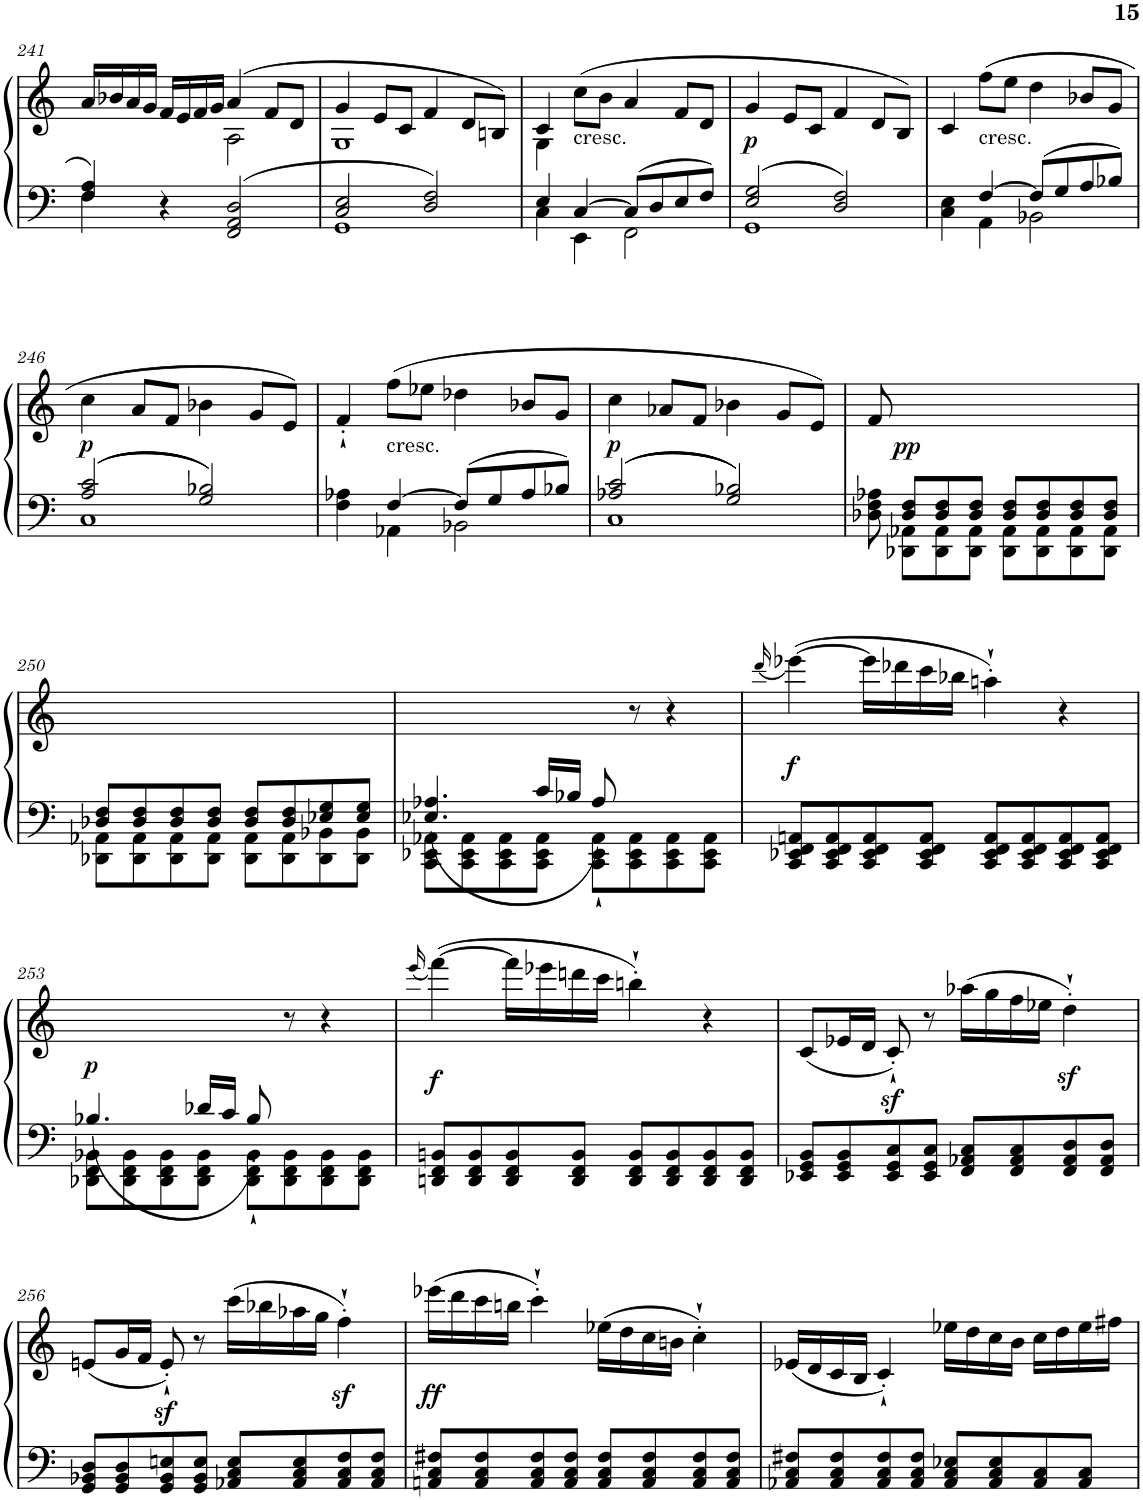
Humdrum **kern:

**kern	**kern	**dynam
*part1	*part1	*part1
*staff2	*staff1	*staff1/2
*I"Piano	*	*
*I'Pno	*	*
!!LO:PB:g=z
*clefF4	*clefG2	*
*k[]	*k[]	*
*M4/4	*M4/4	*
=241	=241	=241
*^	*^	*
4F/ 4A/	4F\	16a/LL	2ryy	.
.	.	16b-X/	.	.
.	.	16a/	.	.
.	.	16g/JJ	.	.
4r	2.ryy	16f/LL	.	.
.	.	16e/	.	.
.	.	16f/	.	.
.	.	16g/JJ	.	.
2FF/ 2AA/ 2D/	.	(4a/	2A\	.
.	.	8f/L	.	.
.	.	8d/J	.	.
=242	=242	=242	=242	=242
2C/ 2E/	1GG	4g/	1G	.
.	.	8e/L	.	.
.	.	8c/J	.	.
2D/ 2F/	.	4f/	.	.
.	.	8d/L	.	.
.	.	8Bn/J)	.	.
=243	=243	=243	=243	=243
4E/	4C\	4c/	4G\	.
!	!	!LO:TX:b:t=cresc.	!	!
[4C/	4EE\	(8cc\L	2.ryy	.
.	.	8b\J	.	.
8C/L]	2FF\	4a/	.	.
8D/	.	.	.	.
8E/	.	8f/L	.	.
8F/J	.	8d/J	.	.
*	*	*v	*v	*
=244	=244	=244	=244
!	!	!	!LO:DY:b
2E/ 2G/	1GG	4g/	p
.	.	8e/L	.
.	.	8c/J	.
2D/ 2F/	.	4f/	.
.	.	8d/L	.
.	.	8B/J)	.
=245	=245	=245	=245
4C\ 4E\	4ryy	4c/	.
!	!	!LO:TX:b:t=cresc.	!
[4F/	4AA\	(8ff\L	.
.	.	8ee\J	.
8F/L]	2BB-X\	4dd\	.
8G/	.	.	.
8A/	.	8b-X/L	.
8B-X/J	.	8g/J	.
!!LO:LB:g=z
=246	=246	=246	=246
!	!	!	!LO:DY:b
2A/ 2c/	1C	4cc\	p
.	.	8a/L	.
.	.	8f/J	.
2G/ 2B-X/	.	4b-X\	.
.	.	8g/L	.
.	.	8e/J)	.
=247	=247	=247	=247
4F\ 4A-X\	4ryy	4f'`/	.
!	!	!LO:TX:b:t=cresc.	!
[4F/	4AA-X\	(8ff\L	.
.	.	8ee-X\J	.
8F/L]	2BB-X\	4dd-X\	.
8G/	.	.	.
8A-/	.	8b-X/L	.
8B-X/J	.	8g/J	.
=248	=248	=248	=248
!	!	!	!LO:DY:b
2A-X/ 2c/	1C	4cc\	p
.	.	8a-X/L	.
.	.	8f/J	.
2G/ 2B-X/	.	4b-X\	.
.	.	8g/L	.
.	.	8e/J)	.
=249	=249	=249	=249
8ryy	8D-X\ 8F\ 8A-X\	8f/	.
!	!	!	!LO:DY:b
8D-/ 8F/L	8DD-X\ 8AA-X\L	2..ryy	pp
8D-/ 8F/	8DD-\ 8AA-\	.	.
8D-/ 8F/J	8DD-\ 8AA-\J	.	.
8D-/ 8F/L	8DD-\ 8AA-\L	.	.
8D-/ 8F/	8DD-\ 8AA-\	.	.
8D-/ 8F/	8DD-\ 8AA-\	.	.
8D-/ 8F/J	8DD-\ 8AA-\J	.	.
!!LO:LB:g=z
=250	=250	=250	=250
8D-X/ 8F/L	8DD-X\ 8AA-X\L	1ryy	.
8D-/ 8F/	8DD-\ 8AA-\	.	.
8D-/ 8F/	8DD-\ 8AA-\	.	.
8D-/ 8F/J	8DD-\ 8AA-\J	.	.
8D-/ 8F/L	8DD-\ 8AA-\L	.	.
8D-/ 8F/	8DD-\ 8AA-\	.	.
8E-X/ 8G/	8DD-\ 8BB-X\	.	.
8E-/ 8G/J	8DD-\ 8BB-\J	.	.
=251	=251	=251	=251
4.E-X/ 4.A-X/	8CC\ 8EE-X\ 8AA-X\L	8ryy	.
.	8CC\ 8EE-\ 8AA-\	.	.
.	8CC\ 8EE-\ 8AA-\	.	.
16c/LL	8CC\ 8EE-\ 8AA-\J	.	.
16B-X/JJ	.	.	.
8A-'`/	8CC\ 8EE-\ 8AA-\L	.	.
4.ryy	8CC\ 8EE-\ 8AA-\	8r	.
.	8CC\ 8EE-\ 8AA-\	4r	.
.	8CC\ 8EE-\ 8AA-\J	.	.
*v	*v	*	*
=252	=252	=252
.	(16qddd/	.
!	!	!LO:DY:b
8CC/ 8EE-X/ 8FF/ 8AAn/L	([4eee-X\)	f
8CC/ 8EE-/ 8FF/ 8AA/	.	.
8CC/ 8EE-/ 8FF/ 8AA/	16eee-\LL]	.
.	16ddd-X\	.
8CC/ 8EE-/ 8FF/ 8AA/J	16ccc\	.
.	16bb-X\JJ	.
8CC/ 8EE-/ 8FF/ 8AA/L	4aan'`\)	.
8CC/ 8EE-/ 8FF/ 8AA/	.	.
8CC/ 8EE-/ 8FF/ 8AA/	4r	.
8CC/ 8EE-/ 8FF/ 8AA/J	.	.
!!LO:LB:g=z
=253	=253	=253
*^	*	*
!	!	!	!LO:DY:b
4.B-X/	8DD-X\ 8FF\ 8BB-X\L	8ryy	p
.	8DD-\ 8FF\ 8BB-\	.	.
.	8DD-\ 8FF\ 8BB-\	.	.
16d-X/LL	8DD-\ 8FF\ 8BB-\J	.	.
16c/JJ	.	.	.
8B-'`/	8DD-\ 8FF\ 8BB-\L	.	.
4.ryy	8DD-\ 8FF\ 8BB-\	8r	.
.	8DD-\ 8FF\ 8BB-\	4r	.
.	8DD-\ 8FF\ 8BB-\J	.	.
*v	*v	*	*
=254	=254	=254
.	(16qeee/	.
!	!	!LO:DY:b
8DDn/ 8FF/ 8BBn/L	([4fff\)	f
8DD/ 8FF/ 8BB/	.	.
8DD/ 8FF/ 8BB/	16fff\LL]	.
.	16eee-X\	.
8DD/ 8FF/ 8BB/J	16dddn\	.
.	16ccc\JJ	.
8DD/ 8FF/ 8BB/L	4bbn'`\)	.
8DD/ 8FF/ 8BB/	.	.
8DD/ 8FF/ 8BB/	4r	.
8DD/ 8FF/ 8BB/J	.	.
=255	=255	=255
8EE-X/ 8GG/ 8BB/L	(8c/L	.
8EE-/ 8GG/ 8BB/	16e-X/L	.
.	16d/JJ	.
8EE-/ 8GG/ 8C/	8cz<'`/)	.
8EE-/ 8GG/ 8C/J	8r	.
8FF/ 8AA-X/ 8C/L	(16aa-X\LL	.
.	16gg\	.
8FF/ 8AA-/ 8C/	16ff\	.
.	16ee-X\JJ	.
8FF/ 8AA-/ 8D/	4ddz<'`\)	.
8FF/ 8AA-/ 8D/J	.	.
!!LO:LB:g=z
=256	=256	=256
8GG/ 8BB-X/ 8D/L	(8en/L	.
8GG/ 8BB-/ 8D/	16g/L	.
.	16f/JJ	.
8GG/ 8BB-/ 8En/	8ez<'`/)	.
8GG/ 8BB-/ 8E/J	8r	.
8AA-X/ 8C/ 8E/L	(16ccc\LL	.
.	16bb-X\	.
8AA-/ 8C/ 8E/	16aa-X\	.
.	16gg\JJ	.
8AA-/ 8C/ 8F/	4ffz<'`\)	.
8AA-/ 8C/ 8F/J	.	.
=257	=257	=257
!	!	!LO:DY:b
8AAn/ 8C/ 8F#X/L	(16eee-X\LL	ff
.	16ddd\	.
8AA/ 8C/ 8F#/	16ccc\	.
.	16bbn\JJ	.
8AA/ 8C/ 8F#/	4ccc'`\)	.
8AA/ 8C/ 8F#/J	.	.
8AA/ 8C/ 8F#/L	(16ee-X\LL	.
.	16dd\	.
8AA/ 8C/ 8F#/	16cc\	.
.	16bn\JJ	.
8AA/ 8C/ 8F#/	4cc'`\)	.
8AA/ 8C/ 8F#/J	.	.
=258	=258	=258
8AA-X/ 8C/ 8F#X/L	(16e-X/LL	.
.	16d/	.
8AA-/ 8C/ 8F#/	16c/	.
.	16B/JJ	.
8AA-/ 8C/ 8F#/	4c'`/)	.
8AA-/ 8C/ 8F#/J	.	.
8AA-/ 8C/ 8E-X/L	16ee-X\LL	.
.	16dd\	.
8AA-/ 8C/ 8E-/	16cc\	.
.	16b\JJ	.
8AA-/ 8C/	16cc\LL	.
.	16dd\	.
8AA-/ 8C/J	16ee-\	.
.	16ff#X\JJ	.
=	=	=
*-	*-	*-
